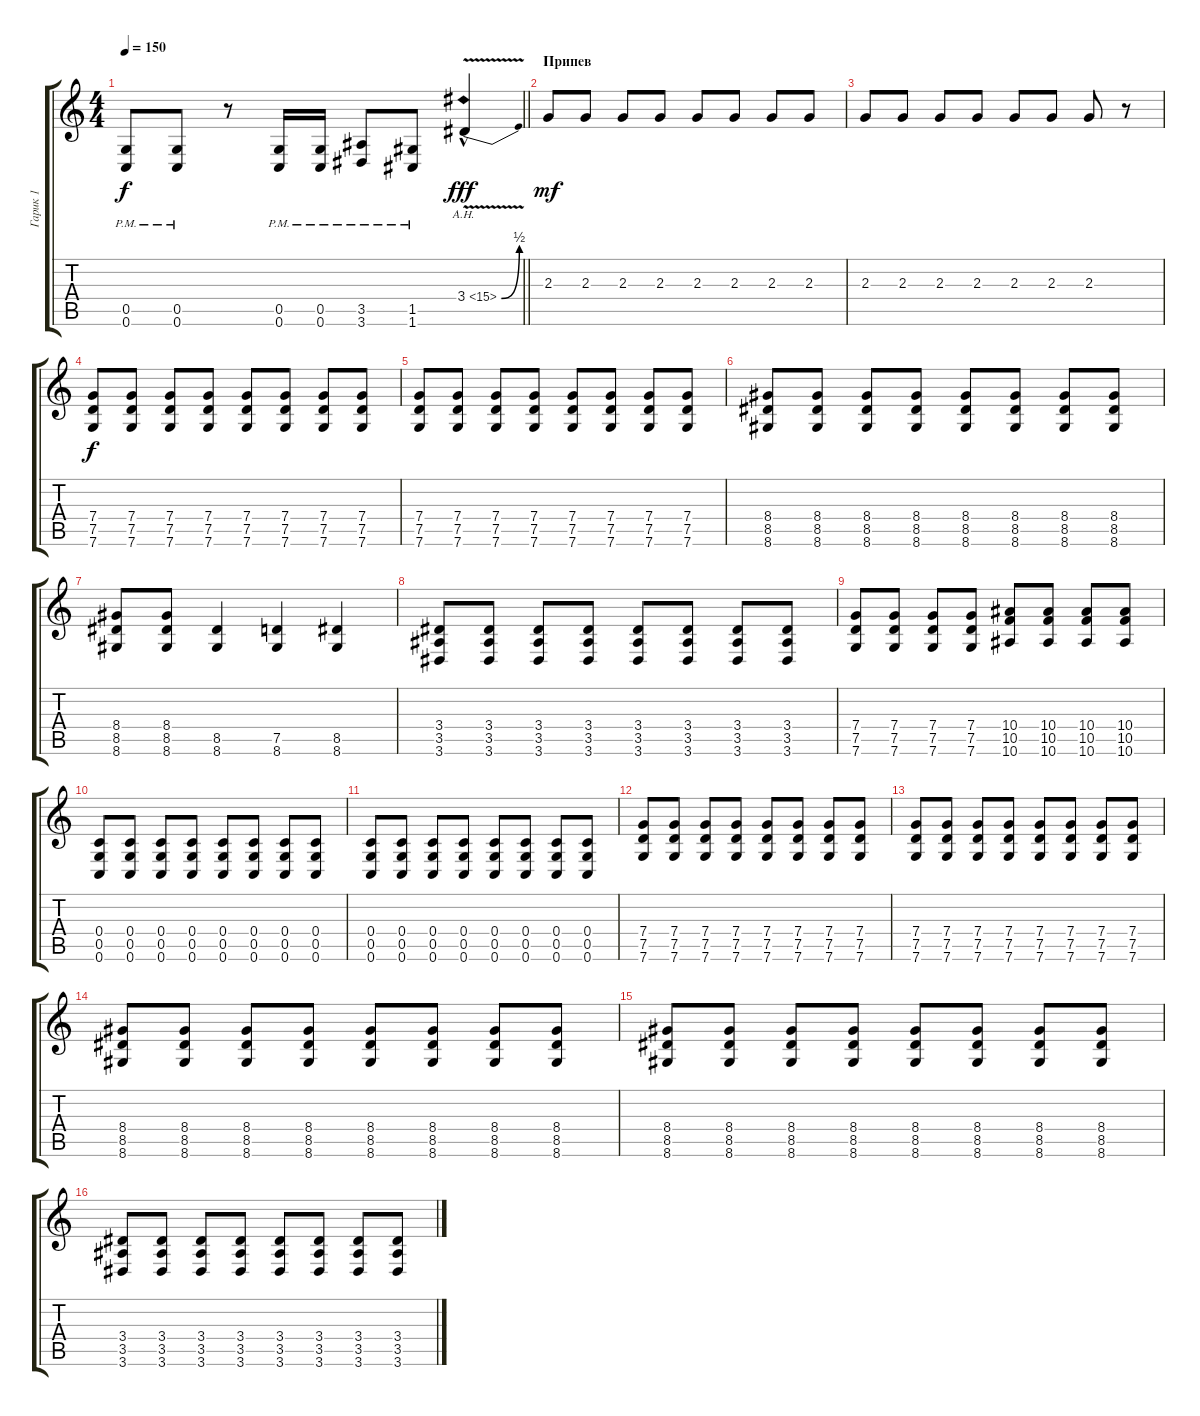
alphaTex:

\track ("Гарик 1" "Гарик 1") {instrument distortionguitar}
\staff {score tabs}
\tuning (D4 A3 F3 C3 G2 C2) {hide}
\ts (4 4)
\tempo 150
\clef g2
\barLineRight lightlight
\ks c
(0.5{pm} 0.6{pm}).8{dy f instrument distortionguitar} (0.5{pm} 0.6{pm}).8 r.8 (0.5{pm} 0.6{pm}).16 (0.5{pm} 0.6{pm}).16 (3.5{pm} 3.6{pm}).8 (1.5{pm} 1.6{pm}).8 3.4{be (bend 0 0 60 2) ah 12 v hac}.4{dy fff} |
\section ("" "Припев")
2.3.8{dy mf instrument overdrivenguitar} 2.3.8 2.3.8 2.3.8 2.3.8 2.3.8 2.3.8 2.3.8 |
2.3.8{instrument overdrivenguitar} 2.3.8 2.3.8 2.3.8 2.3.8 2.3.8 2.3.8 r.8 |
(7.4 7.5 7.6).8{dy f instrument distortionguitar} (7.4 7.5 7.6).8{instrument distortionguitar} (7.4 7.5 7.6).8{instrument distortionguitar} (7.4 7.5 7.6).8{instrument distortionguitar} (7.4 7.5 7.6).8{instrument distortionguitar} (7.4 7.5 7.6).8{instrument distortionguitar} (7.4 7.5 7.6).8{instrument distortionguitar} (7.4 7.5 7.6).8{instrument distortionguitar} |
(7.4 7.5 7.6).8{instrument distortionguitar} (7.4 7.5 7.6).8{instrument distortionguitar} (7.4 7.5 7.6).8{instrument distortionguitar} (7.4 7.5 7.6).8{instrument distortionguitar} (7.4 7.5 7.6).8{instrument distortionguitar} (7.4 7.5 7.6).8{instrument distortionguitar} (7.4 7.5 7.6).8{instrument distortionguitar} (7.4 7.5 7.6).8{instrument distortionguitar} |
(8.4 8.5 8.6).8 (8.4 8.5 8.6).8 (8.4 8.5 8.6).8 (8.4 8.5 8.6).8 (8.4 8.5 8.6).8 (8.4 8.5 8.6).8 (8.4 8.5 8.6).8 (8.4 8.5 8.6).8 |
(8.4 8.5 8.6).8 (8.4 8.5 8.6).8 (8.5 8.6).4 (7.5 8.6).4 (8.5 8.6).4 |
(3.4 3.5 3.6).8 (3.4 3.5 3.6).8 (3.4 3.5 3.6).8 (3.4 3.5 3.6).8 (3.4 3.5 3.6).8 (3.4 3.5 3.6).8 (3.4 3.5 3.6).8 (3.4 3.5 3.6).8 |
(7.4 7.5 7.6).8 (7.4 7.5 7.6).8 (7.4 7.5 7.6).8 (7.4 7.5 7.6).8 (10.4 10.5 10.6).8 (10.4 10.5 10.6).8 (10.4 10.5 10.6).8 (10.4 10.5 10.6).8 |
(0.4 0.5 0.6).8 (0.4 0.5 0.6).8 (0.4 0.5 0.6).8 (0.4 0.5 0.6).8 (0.4 0.5 0.6).8 (0.4 0.5 0.6).8 (0.4 0.5 0.6).8 (0.4 0.5 0.6).8 |
(0.4 0.5 0.6).8 (0.4 0.5 0.6).8 (0.4 0.5 0.6).8 (0.4 0.5 0.6).8 (0.4 0.5 0.6).8 (0.4 0.5 0.6).8 (0.4 0.5 0.6).8 (0.4 0.5 0.6).8 |
(7.4 7.5 7.6).8{instrument distortionguitar} (7.4 7.5 7.6).8{instrument distortionguitar} (7.4 7.5 7.6).8{instrument distortionguitar} (7.4 7.5 7.6).8{instrument distortionguitar} (7.4 7.5 7.6).8{instrument distortionguitar} (7.4 7.5 7.6).8{instrument distortionguitar} (7.4 7.5 7.6).8{instrument distortionguitar} (7.4 7.5 7.6).8{instrument distortionguitar} |
(7.4 7.5 7.6).8{instrument distortionguitar} (7.4 7.5 7.6).8{instrument distortionguitar} (7.4 7.5 7.6).8{instrument distortionguitar} (7.4 7.5 7.6).8{instrument distortionguitar} (7.4 7.5 7.6).8{instrument distortionguitar} (7.4 7.5 7.6).8{instrument distortionguitar} (7.4 7.5 7.6).8{instrument distortionguitar} (7.4 7.5 7.6).8{instrument distortionguitar} |
(8.4 8.5 8.6).8 (8.4 8.5 8.6).8 (8.4 8.5 8.6).8 (8.4 8.5 8.6).8 (8.4 8.5 8.6).8 (8.4 8.5 8.6).8 (8.4 8.5 8.6).8 (8.4 8.5 8.6).8 |
(8.4 8.5 8.6).8 (8.4 8.5 8.6).8 (8.4 8.5 8.6).8 (8.4 8.5 8.6).8 (8.4 8.5 8.6).8 (8.4 8.5 8.6).8 (8.4 8.5 8.6).8 (8.4 8.5 8.6).8 |
(3.4 3.5 3.6).8 (3.4 3.5 3.6).8 (3.4 3.5 3.6).8 (3.4 3.5 3.6).8 (3.4 3.5 3.6).8 (3.4 3.5 3.6).8 (3.4 3.5 3.6).8 (3.4 3.5 3.6).8
